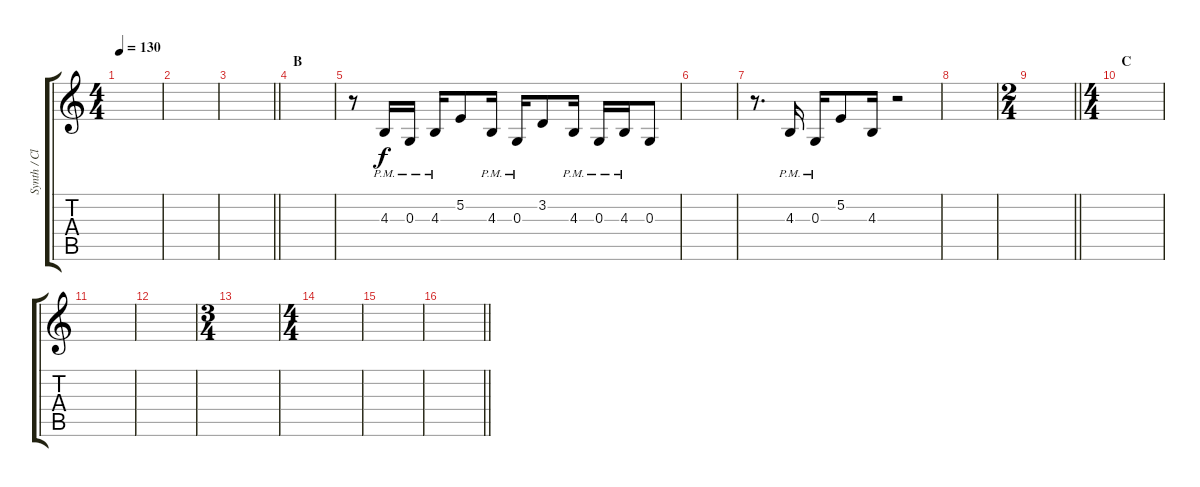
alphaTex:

\track ("Synth / Clean" "Synth / Cl") {instrument sitar}
\staff {score tabs}
\tuning (E4 B3 G3 D3 A2 E2) {hide}
\ts (4 4)
\tempo 130
\clef g2
\ks c
|
|
\barLineRight lightlight
|
\section ("" "B")
|
r.8 4.3{pm}.16 0.3{pm}.16 4.3{pm}.16 5.2.8 4.3{pm}.16 0.3{pm}.16 3.2.8 4.3{pm}.16 0.3{pm}.16 4.3{pm}.16 0.3.8 |
|
r.8{d} 4.3{pm}.16 0.3{pm}.16 5.2.8 4.3.16 r.2 |
|
\ts (2 4)
\barLineRight lightlight
|
\ts (4 4)
\section ("" "C")
|
|
|
\ts (3 4)
|
\ts (4 4)
|
|
\barLineRight lightlight
